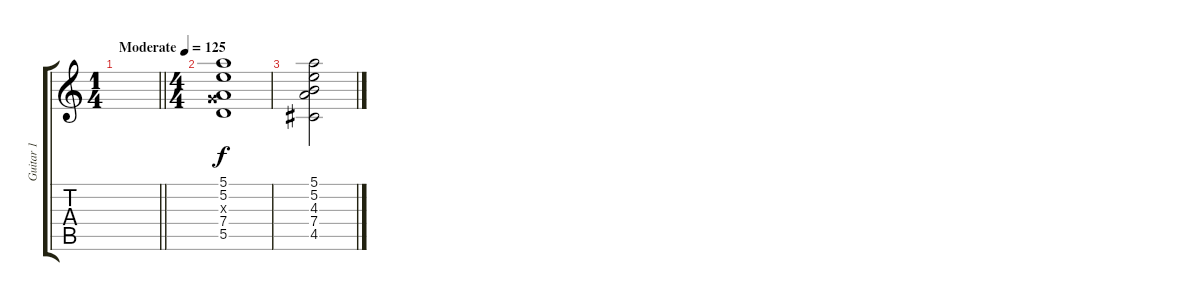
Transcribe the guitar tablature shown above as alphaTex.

\track ("Guitar 1" "Guitar 1") {instrument electricguitarjazz}
\staff {score tabs}
\tuning (E4 B3 G3 D3 A2 E2) {hide}
\ts (1 4)
\tempo (125 "Moderate")
\clef g2
\barLineRight lightlight
\ks c
|
\ts (4 4)
(5.1 5.2 0.3{x} 7.4 5.5).1 |
(5.1 5.2 4.3 7.4 4.5).2
